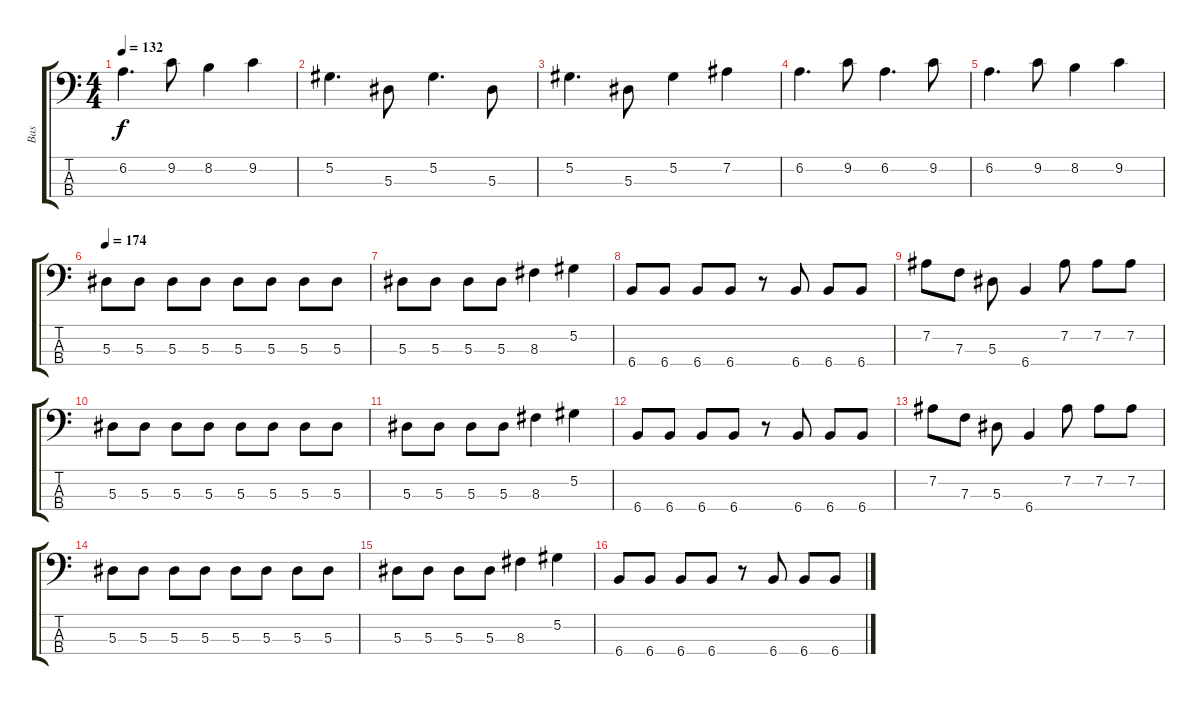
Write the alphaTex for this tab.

\track ("Bas" "Bas") {instrument electricbassfinger}
\staff {score tabs}
\tuning (Ab2 Eb2 Bb1 F1) {hide}
\ts (4 4)
\tempo 132
\clef f4
\ks c
6.2.4{d dy f} 9.2.8 8.2.4 9.2.4 |
5.2.4{d} 5.3.8 5.2.4{d} 5.3.8 |
5.2.4{d} 5.3.8 5.2.4 7.2.4 |
6.2.4{d} 9.2.8 6.2.4{d} 9.2.8 |
6.2.4{d} 9.2.8 8.2.4 9.2.4 |
\tempo 174
5.3.8 5.3.8 5.3.8 5.3.8 5.3.8 5.3.8 5.3.8 5.3.8 |
5.3.8 5.3.8 5.3.8 5.3.8 8.3.4 5.2.4 |
6.4.8 6.4.8 6.4.8 6.4.8 r.8 6.4.8 6.4.8 6.4.8 |
7.2.8 7.3.8 5.3.8 6.4.4 7.2.8 7.2.8 7.2.8 |
5.3.8 5.3.8 5.3.8 5.3.8 5.3.8 5.3.8 5.3.8 5.3.8 |
5.3.8 5.3.8 5.3.8 5.3.8 8.3.4 5.2.4 |
6.4.8 6.4.8 6.4.8 6.4.8 r.8 6.4.8 6.4.8 6.4.8 |
7.2.8 7.3.8 5.3.8 6.4.4 7.2.8 7.2.8 7.2.8 |
5.3.8 5.3.8 5.3.8 5.3.8 5.3.8 5.3.8 5.3.8 5.3.8 |
5.3.8 5.3.8 5.3.8 5.3.8 8.3.4 5.2.4 |
6.4.8 6.4.8 6.4.8 6.4.8 r.8 6.4.8 6.4.8 6.4.8
